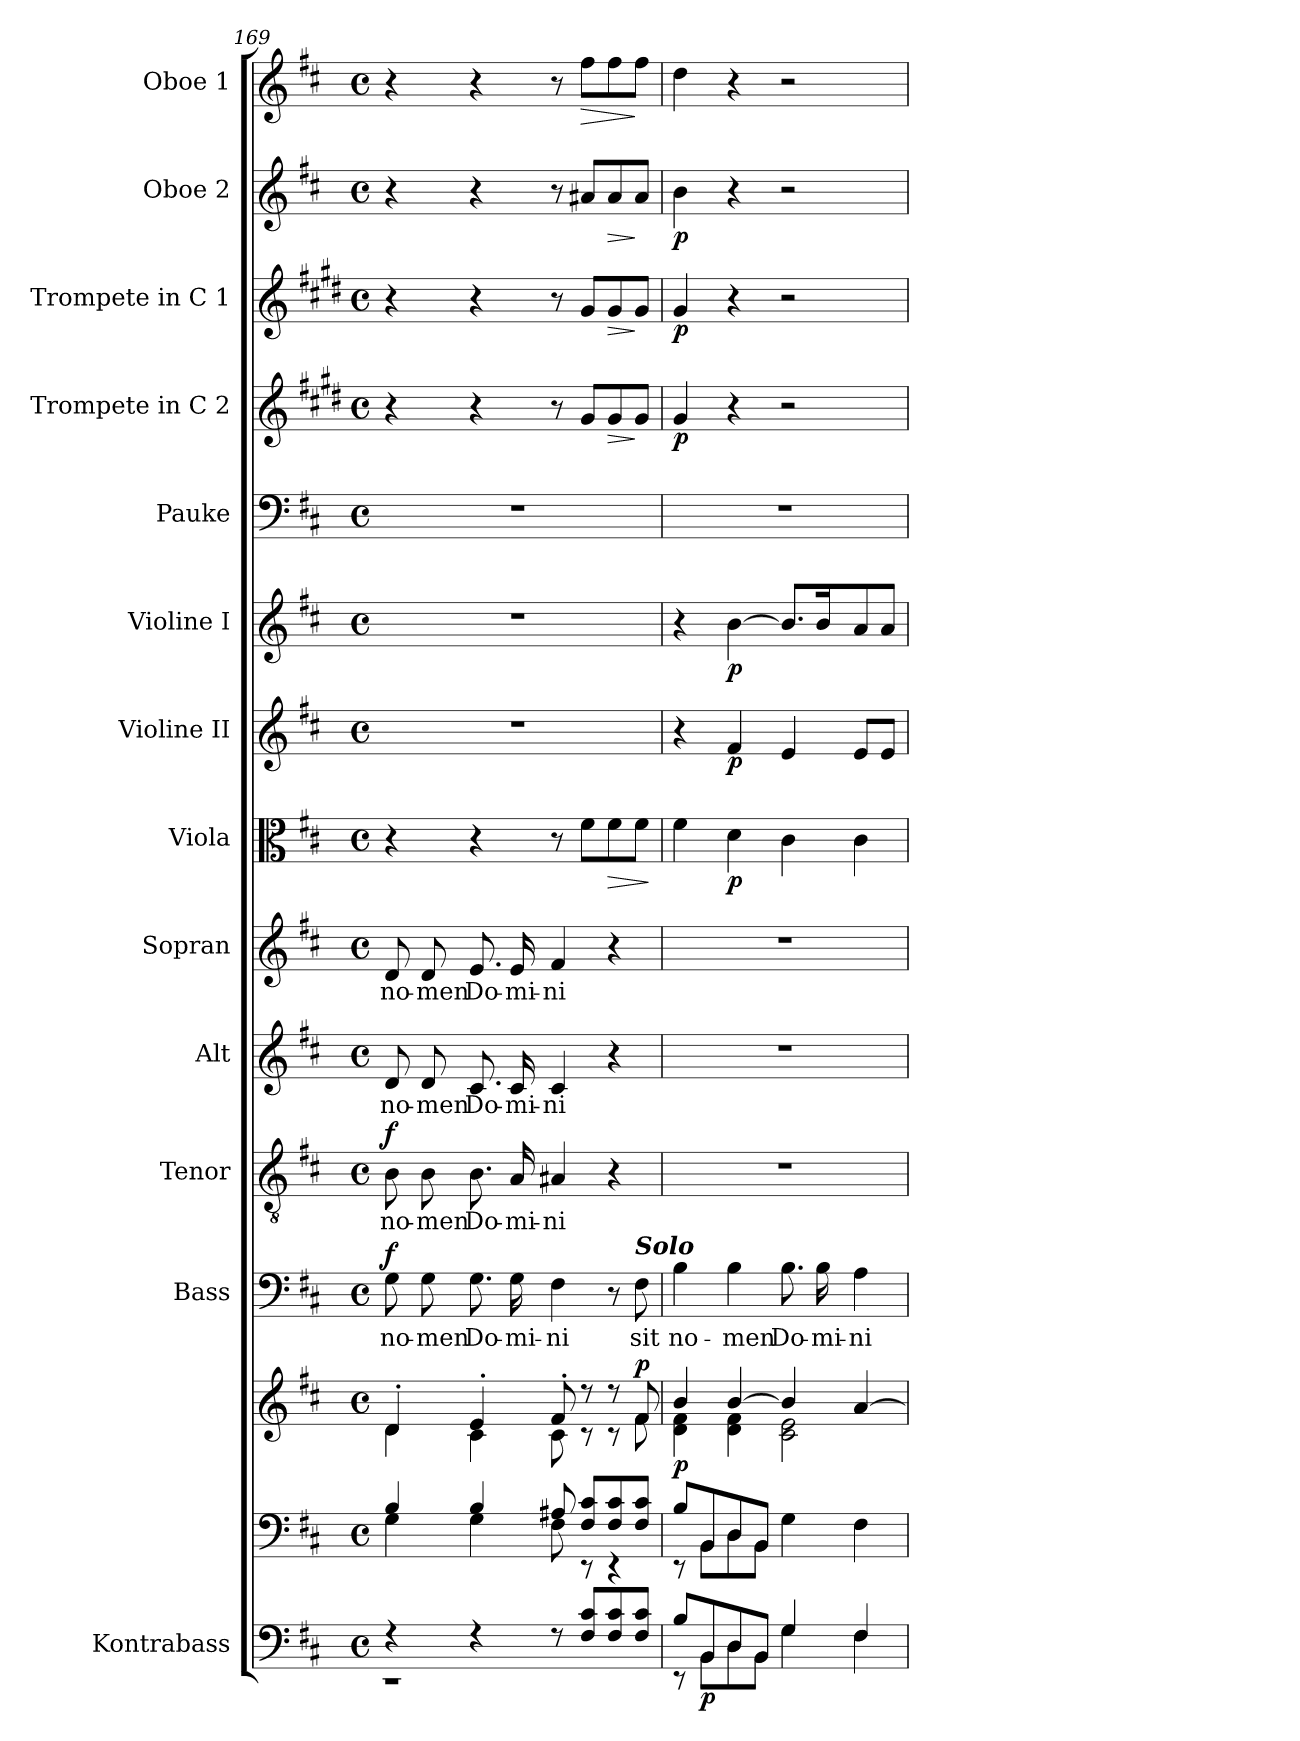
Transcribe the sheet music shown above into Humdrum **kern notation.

**kern	**dynam	**kern	**kern	**dynam	**kern	**text	**dynam	**kern	**text	**dynam	**kern	**text	**kern	**text	**kern	**dynam	**kern	**dynam	**kern	**dynam	**kern	**kern	**dynam	**kern	**dynam	**kern	**dynam	**kern	**dynam
*part14	*part14	*part13	*part13	*part13	*part12	*part12	*part12	*part11	*part11	*part11	*part10	*part10	*part9	*part9	*part8	*part8	*part7	*part7	*part6	*part6	*part5	*part4	*part4	*part3	*part3	*part2	*part2	*part1	*part1
*staff15	*staff15	*staff14	*staff13	*staff13/14	*staff12	*staff12	*staff12	*staff11	*staff11	*staff11	*staff10	*staff10	*staff9	*staff9	*staff8	*staff8	*staff7	*staff7	*staff6	*staff6	*staff5	*staff4	*staff4	*staff3	*staff3	*staff2	*staff2	*staff1	*staff1
*I"Kontrabass	*	*	*	*	*I"Bass	*	*	*I"Tenor	*	*	*I"Alt	*	*I"Sopran	*	*I"Viola	*	*I"Violine II	*	*I"Violine I	*	*I"Pauke	*I"Trompete in C 2	*	*I"Trompete in C 1	*	*I"Oboe 2	*	*I"Oboe 1	*
*I'Kb.	*	*	*	*	*I'B	*	*	*I'T	*	*	*I'A	*	*I'S	*	*I'Vla.	*	*I'Vl. II	*	*I'Vl. I	*	*I'Pk.	*	*	*	*	*I'Ob. 2	*	*I'Ob. 1	*
*clefF4	*	*clefF4	*clefG2	*	*clefF4	*	*	*clefGv2	*	*	*clefG2	*	*clefG2	*	*clefC3	*	*clefG2	*	*clefG2	*	*clefF4	*clefG2	*	*clefG2	*	*clefG2	*	*clefG2	*
*ITrd7c12	*	*	*	*	*	*	*	*	*	*	*	*	*	*	*	*	*	*	*	*	*	*ITrd1c2	*	*ITrd1c2	*	*	*	*	*
*k[f#c#]	*	*k[f#c#]	*k[f#c#]	*	*k[f#c#]	*	*	*k[f#c#]	*	*	*k[f#c#]	*	*k[f#c#]	*	*k[f#c#]	*	*k[f#c#]	*	*k[f#c#]	*	*k[f#c#]	*k[f#c#]	*	*k[f#c#]	*	*k[f#c#]	*	*k[f#c#]	*
*D:	*	*D:	*D:	*	*D:	*	*	*D:	*	*	*D:	*	*D:	*	*D:	*	*D:	*	*D:	*	*D:	*D:	*	*D:	*	*D:	*	*D:	*
*M4/4	*	*M4/4	*M4/4	*	*M4/4	*	*	*M4/4	*	*	*M4/4	*	*M4/4	*	*M4/4	*	*M4/4	*	*M4/4	*	*M4/4	*M4/4	*	*M4/4	*	*M4/4	*	*M4/4	*
*met(c)	*	*met(c)	*met(c)	*	*met(c)	*	*	*met(c)	*	*	*met(c)	*	*met(c)	*	*met(c)	*	*met(c)	*	*met(c)	*	*met(c)	*met(c)	*	*met(c)	*	*met(c)	*	*met(c)	*
=169	=169	=169	=169	=169	=169	=169	=169	=169	=169	=169	=169	=169	=169	=169	=169	=169	=169	=169	=169	=169	=169	=169	=169	=169	=169	=169	=169	=169	=169
*^	*	*^	*^	*	*	*	*	*	*	*	*	*	*	*	*	*	*	*	*	*	*	*	*	*	*	*	*	*	*
!	!	!	!	!	!	!	!	!	!LO:LY:b	!LO:DY:a	!	!LO:LY:b	!LO:DY:a	!	!LO:LY:b	!	!LO:LY:b	!	!	!	!	!	!	!	!	!	!	!	!	!	!	!
4rF	1rEE	.	4B/	4G\	4d'>/	4d\	.	8G\	no-	f	8B\	no-	f	8d/	no-	8d/	no-	4r	.	1r	.	1r	.	1r	4r	.	4r	.	4r	.	4r	.
!	!	!	!	!	!	!	!	!	!LO:LY:b	!	!	!LO:LY:b	!	!	!LO:LY:b	!	!LO:LY:b	!	!	!	!	!	!	!	!	!	!	!	!	!	!	!
.	.	.	.	.	.	.	.	8G\	-men	.	8B\	-men	.	8d/	-men	8d/	-men	.	.	.	.	.	.	.	.	.	.	.	.	.	.	.
!	!	!	!	!	!	!	!	!	!LO:LY:b	!	!	!LO:LY:b	!	!	!LO:LY:b	!	!LO:LY:b	!	!	!	!	!	!	!	!	!	!	!	!	!	!	!
4rF	.	.	4B/	4G\	4e'>/	4c#\	.	8.G\	Do-	.	8.B\	Do-	.	8.c#/	Do-	8.e/	Do-	4r	.	.	.	.	.	.	4r	.	4r	.	4r	.	4r	.
!	!	!	!	!	!	!	!	!	!LO:LY:b	!	!	!LO:LY:b	!	!	!LO:LY:b	!	!LO:LY:b	!	!	!	!	!	!	!	!	!	!	!	!	!	!	!
.	.	.	.	.	.	.	.	16G\	-mi-	.	16A/	-mi-	.	16c#/	-mi-	16e/	-mi-	.	.	.	.	.	.	.	.	.	.	.	.	.	.	.
!	!	!	!	!	!	!	!	!	!LO:LY:b	!	!	!LO:LY:b	!	!	!LO:LY:b	!	!LO:LY:b	!	!	!	!	!	!	!	!	!	!	!	!	!	!	!
8rF	.	.	8A#X/	8F#\	8f#'>/	8c#\	.	4F#\	-ni	.	4A#X/	-ni	.	4c#/	-ni	4f#/	-ni	8r	.	.	.	.	.	.	8r	.	8r	.	8r	.	8r	.
!	!	!	!	!	!	!	!	!	!	!	!	!	!	!	!	!	!	!	!	!	!	!	!	!	!	!	!	!	!	!	!	!LO:HP:b
8FF#/ 8C#/L	.	.	8F#/ 8c#/L	8rEE	8r	8r	.	.	.	.	.	.	.	.	.	.	.	8f#\L	.	.	.	.	.	.	8f#/L	.	8f#/L	.	8a#X/L	.	8ff#\L	>
!	!	!	!	!	!	!	!	!	!	!	!	!	!	!	!	!	!	!	!LO:HP:b	!	!	!	!	!	!	!LO:HP:b	!	!LO:HP:b	!	!LO:HP:b	!	!
8FF#/ 8C#/	.	.	8F#/ 8c#/	4rEE	8r	8r	.	8r	.	.	4r	.	.	4r	.	4r	.	8f#\	>	.	.	.	.	.	8f#/	>	8f#/	>	8a#/	>	8ff#\	.
!	!	!	!	!	!	!	!	!LO:TX:a:Bi:t=Solo	!	!	!	!	!	!	!	!	!	!	!	!	!	!	!	!	!	!	!	!	!	!	!	!
!	!	!	!	!	!	!	!LO:DY:a	!	!LO:LY:b	!	!	!	!	!	!	!	!	!	!	!	!	!	!	!	!	!	!	!	!	!	!	!
8FF#/ 8C#/J	.	.	8F#/ 8c#/J	.	8f#/	8f#\	p	8F#\	sit	.	.	.	.	.	.	.	.	8f#\J	.	.	.	.	.	.	8f#/J	]	8f#/J	]	8a#/J	]	8ff#\J	]
*v	*v	*	*	*	*	*	*	*	*	*	*	*	*	*	*	*	*	*	*	*	*	*	*	*	*	*	*	*	*	*	*	*
*	*	*v	*v	*	*	*	*	*	*	*	*	*	*	*	*	*	*	*	*	*	*	*	*	*	*	*	*	*	*	*	*
*	*	*	*v	*v	*	*	*	*	*	*	*	*	*	*	*	*	*	*	*	*	*	*	*	*	*	*	*	*	*	*
.	.	.	.	.	.	.	.	.	.	.	.	.	.	.	.	]	.	.	.	.	.	.	.	.	.	.	.	.	.
!!LO:PB:g=z
=170	=170	=170	=170	=170	=170	=170	=170	=170	=170	=170	=170	=170	=170	=170	=170	=170	=170	=170	=170	=170	=170	=170	=170	=170	=170	=170	=170	=170	=170
*^	*	*^	*^	*	*	*	*	*	*	*	*	*	*	*	*	*	*	*	*	*	*	*	*	*	*	*	*	*	*
!	!	!	!	!	!	!	!LO:DY:b	!	!LO:LY:b	!	!	!	!	!	!	!	!	!	!	!	!	!	!	!	!	!LO:DY:b	!	!LO:DY:b	!	!LO:DY:b	!	!
8BB/L	8rEE	.	8B/L	8rEE	4b/	4d\ 4f#\	p	4B\	no-	.	1r	.	.	1r	.	1r	.	4f#\	.	4r	.	4r	.	1r	4f#/	p	4f#/	p	4b\	p	4dd\	.
!	!	!LO:DY:b	!	!	!	!	!	!	!	!	!	!	!	!	!	!	!	!	!	!	!	!	!	!	!	!	!	!	!	!	!	!
8BBB/	8BBB\L	p	8BB/	8BB\L	.	.	.	.	.	.	.	.	.	.	.	.	.	.	.	.	.	.	.	.	.	.	.	.	.	.	.	.
!	!	!	!	!	!	!	!	!	!LO:LY:b	!	!	!	!	!	!	!	!	!	!LO:DY:b	!	!LO:DY:b	!	!LO:DY:b	!	!	!	!	!	!	!	!	!
8DD/	8DD\	.	8D/	8D\	[>4b/	4d\ 4f#\	.	4B\	-men	.	.	.	.	.	.	.	.	4d\	p	4f#/	p	[4b\	p	.	4r	.	4r	.	4r	.	4r	.
8BBB/J	8BBB\J	.	8BB/J	8BB\J	.	.	.	.	.	.	.	.	.	.	.	.	.	.	.	.	.	.	.	.	.	.	.	.	.	.	.	.
!	!	!	!	!	!	!	!	!	!LO:LY:b	!	!	!	!	!	!	!	!	!	!	!	!	!	!	!	!	!	!	!	!	!	!	!
4GG/	4GG\	.	4G\	2ryy	4b/]	2c#\ 2e\	.	8.B\	Do-	.	.	.	.	.	.	.	.	4c#\	.	4e/	.	8.b/L]	.	.	2r	.	2r	.	2r	.	2r	.
!	!	!	!	!	!	!	!	!	!LO:LY:b	!	!	!	!	!	!	!	!	!	!	!	!	!	!	!	!	!	!	!	!	!	!	!
.	.	.	.	.	.	.	.	16B\	-mi-	.	.	.	.	.	.	.	.	.	.	.	.	16b/k	.	.	.	.	.	.	.	.	.	.
!	!	!	!	!	!	!	!	!	!LO:LY:b	!	!	!	!	!	!	!	!	!	!	!	!	!	!	!	!	!	!	!	!	!	!	!
4FF#/	4FF#\	.	4F#\	.	[>4a/	.	.	4A\	-ni	.	.	.	.	.	.	.	.	4c#\	.	8e/L	.	8a/	.	.	.	.	.	.	.	.	.	.
.	.	.	.	.	.	.	.	.	.	.	.	.	.	.	.	.	.	.	.	8e/J	.	8a/J	.	.	.	.	.	.	.	.	.	.
*v	*v	*	*	*	*	*	*	*	*	*	*	*	*	*	*	*	*	*	*	*	*	*	*	*	*	*	*	*	*	*	*	*
*	*	*v	*v	*	*	*	*	*	*	*	*	*	*	*	*	*	*	*	*	*	*	*	*	*	*	*	*	*	*	*	*
*	*	*	*v	*v	*	*	*	*	*	*	*	*	*	*	*	*	*	*	*	*	*	*	*	*	*	*	*	*	*	*
=	=	=	=	=	=	=	=	=	=	=	=	=	=	=	=	=	=	=	=	=	=	=	=	=	=	=	=	=	=
*-	*-	*-	*-	*-	*-	*-	*-	*-	*-	*-	*-	*-	*-	*-	*-	*-	*-	*-	*-	*-	*-	*-	*-	*-	*-	*-	*-	*-	*-
